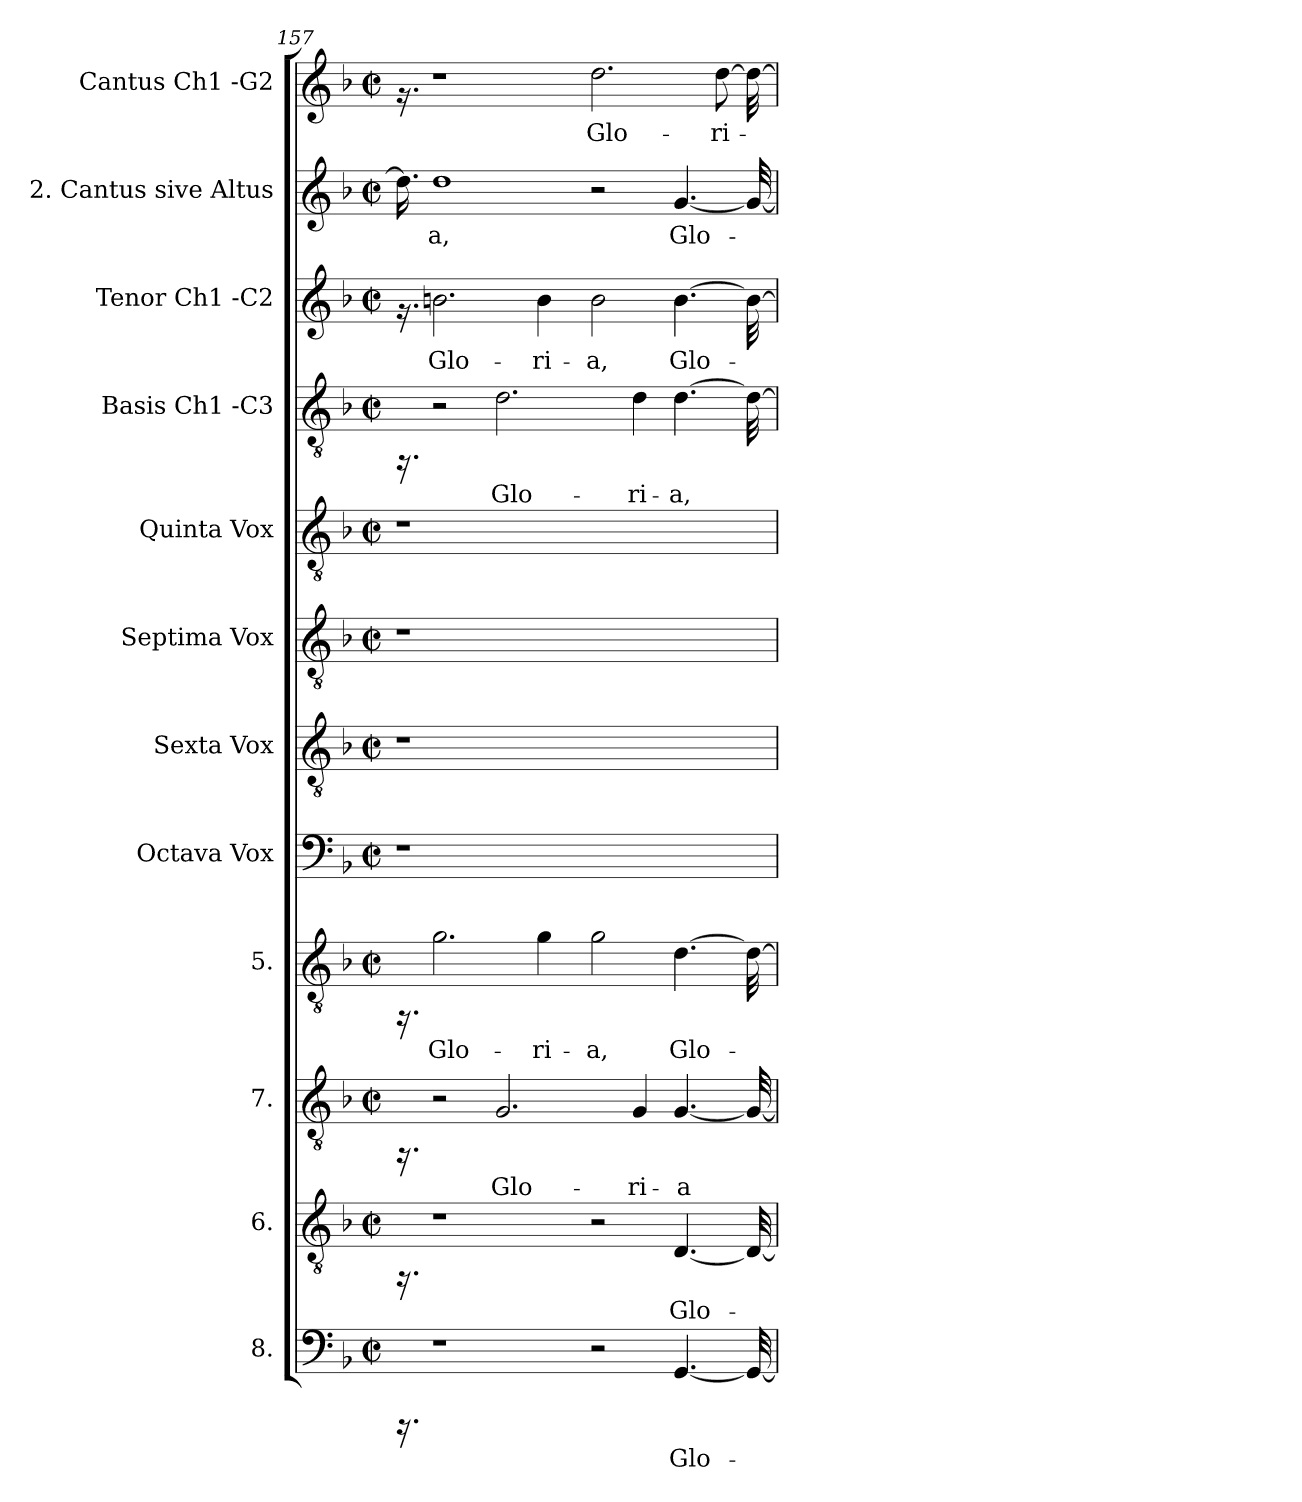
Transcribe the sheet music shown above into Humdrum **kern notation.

**kern	**text	**kern	**text	**kern	**text	**kern	**text	**kern	**kern	**kern	**kern	**kern	**text	**kern	**text	**kern	**text	**kern	**text
*part12	*part12	*part11	*part11	*part10	*part10	*part9	*part9	*part8	*part7	*part6	*part5	*part4	*part4	*part3	*part3	*part2	*part2	*part1	*part1
*staff12	*staff12	*staff11	*staff11	*staff10	*staff10	*staff9	*staff9	*staff8	*staff7	*staff6	*staff5	*staff4	*staff4	*staff3	*staff3	*staff2	*staff2	*staff1	*staff1
*I"8.	*	*I"6.	*	*I"7.	*	*I"5.	*	*I"Octava  Vox	*I"Sexta  Vox	*I"Septima  Vox	*I"Quinta  Vox	*I"Basis  Ch1 -C3	*	*I"Tenor  Ch1 -C2	*	*I"2. Cantus sive  Altus	*	*I"Cantus  Ch1 -G2	*
*	*	*	*	*	*	*	*	*	*	*	*	*I'B	*	*I'T	*	*I'A	*	*I'C	*
*clefF4	*	*clefGv2	*	*clefGv2	*	*clefGv2	*	*clefF4	*clefGv2	*clefGv2	*clefGv2	*clefGv2	*	*clefG2	*	*clefG2	*	*clefG2	*
*k[b-]	*	*k[b-]	*	*k[b-]	*	*k[b-]	*	*k[b-]	*k[b-]	*k[b-]	*k[b-]	*k[b-]	*	*k[b-]	*	*k[b-]	*	*k[b-]	*
*F:	*	*F:	*	*F:	*	*F:	*	*F:	*F:	*F:	*F:	*F:	*	*F:	*	*F:	*	*F:	*
*M2/2	*	*M2/2	*	*M2/2	*	*M2/2	*	*M2/2	*M2/2	*M2/2	*M2/2	*M2/2	*	*M2/2	*	*M2/2	*	*M2/2	*
*met(c|)	*	*met(c|)	*	*met(c|)	*	*met(c|)	*	*met(c|)	*met(c|)	*met(c|)	*met(c|)	*met(c|)	*	*met(c|)	*	*met(c|)	*	*met(c|)	*
=157	=157	=157	=157	=157	=157	=157	=157	=157	=157	=157	=157	=157	=157	=157	=157	=157	=157	=157	=157
16.rCCC	.	16.rFF	.	16.rFF	.	16.rFF	.	1r	1r	1r	1r	16.rFF	.	16.rf	.	16.dd\]	.	16.rf	.
!	!	!	!	!	!	!	!LO:LY:b:cj	!	!	!	!	!	!	!	!LO:LY:b:cj	!	!LO:LY:b:cj	!	!
1r	.	1r	.	2r	.	2.g\	Glo-	.	.	.	.	2r	.	2.bn\	Glo-	1dd	-a,	1r	.
!	!	!	!	!	!LO:LY:b:cj	!	!	!	!	!	!	!	!LO:LY:b:cj	!	!	!	!	!	!
.	.	.	.	2.G/	Glo-	.	.	.	.	.	.	2.d\	Glo-	.	.	.	.	.	.
!	!	!	!	!	!	!	!LO:LY:b:cj	!	!	!	!	!	!	!	!LO:LY:b:cj	!	!	!	!
.	.	.	.	.	.	4g\	-ri-	.	.	.	.	.	.	4b\	-ri-	.	.	.	.
.	.	.	.	.	.	.	.	1ryy	1ryy	1ryy	1ryy	.	.	.	.	.	.	.	.
!	!	!	!	!	!	!	!LO:LY:b:cj	!	!	!	!	!	!	!	!LO:LY:b:cj	!	!	!	!LO:LY:b:cj
2r	.	2r	.	.	.	2g\	-a,	.	.	.	.	.	.	2b\	-a,	2r	.	2.dd\	Glo-
!	!	!	!	!	!LO:LY:b:cj	!	!	!	!	!	!	!	!LO:LY:b:cj	!	!	!	!	!	!
.	.	.	.	4G/	-ri-	.	.	.	.	.	.	4d\	-ri-	.	.	.	.	.	.
!	!LO:LY:b:cj	!	!LO:LY:b:cj	!	!LO:LY:b:cj	!	!LO:LY:b:cj	!	!	!	!	!	!LO:LY:b:cj	!	!LO:LY:b:cj	!	!LO:LY:b:cj	!	!
[<4.GG/	Glo-	[<4.D/	Glo-	[<4.G/	-a	[>4.d\	Glo-	.	.	.	.	[>4.d\	-a,	[>4.b\	Glo-	[<4.g/	Glo-	.	.
!	!	!	!	!	!	!	!	!	!	!	!	!	!	!	!	!	!	!	!LO:LY:b:cj
.	.	.	.	.	.	.	.	.	.	.	.	.	.	.	.	.	.	[>8dd\	-ri-
32GG/_<	.	32D/_<	.	32G/_<	.	32d\_>	.	.	.	.	.	32d\_>	.	32b\_>	.	32g/_<	.	32dd\_>	.
=	=	=	=	=	=	=	=	=	=	=	=	=	=	=	=	=	=	=	=
*-	*-	*-	*-	*-	*-	*-	*-	*-	*-	*-	*-	*-	*-	*-	*-	*-	*-	*-	*-
